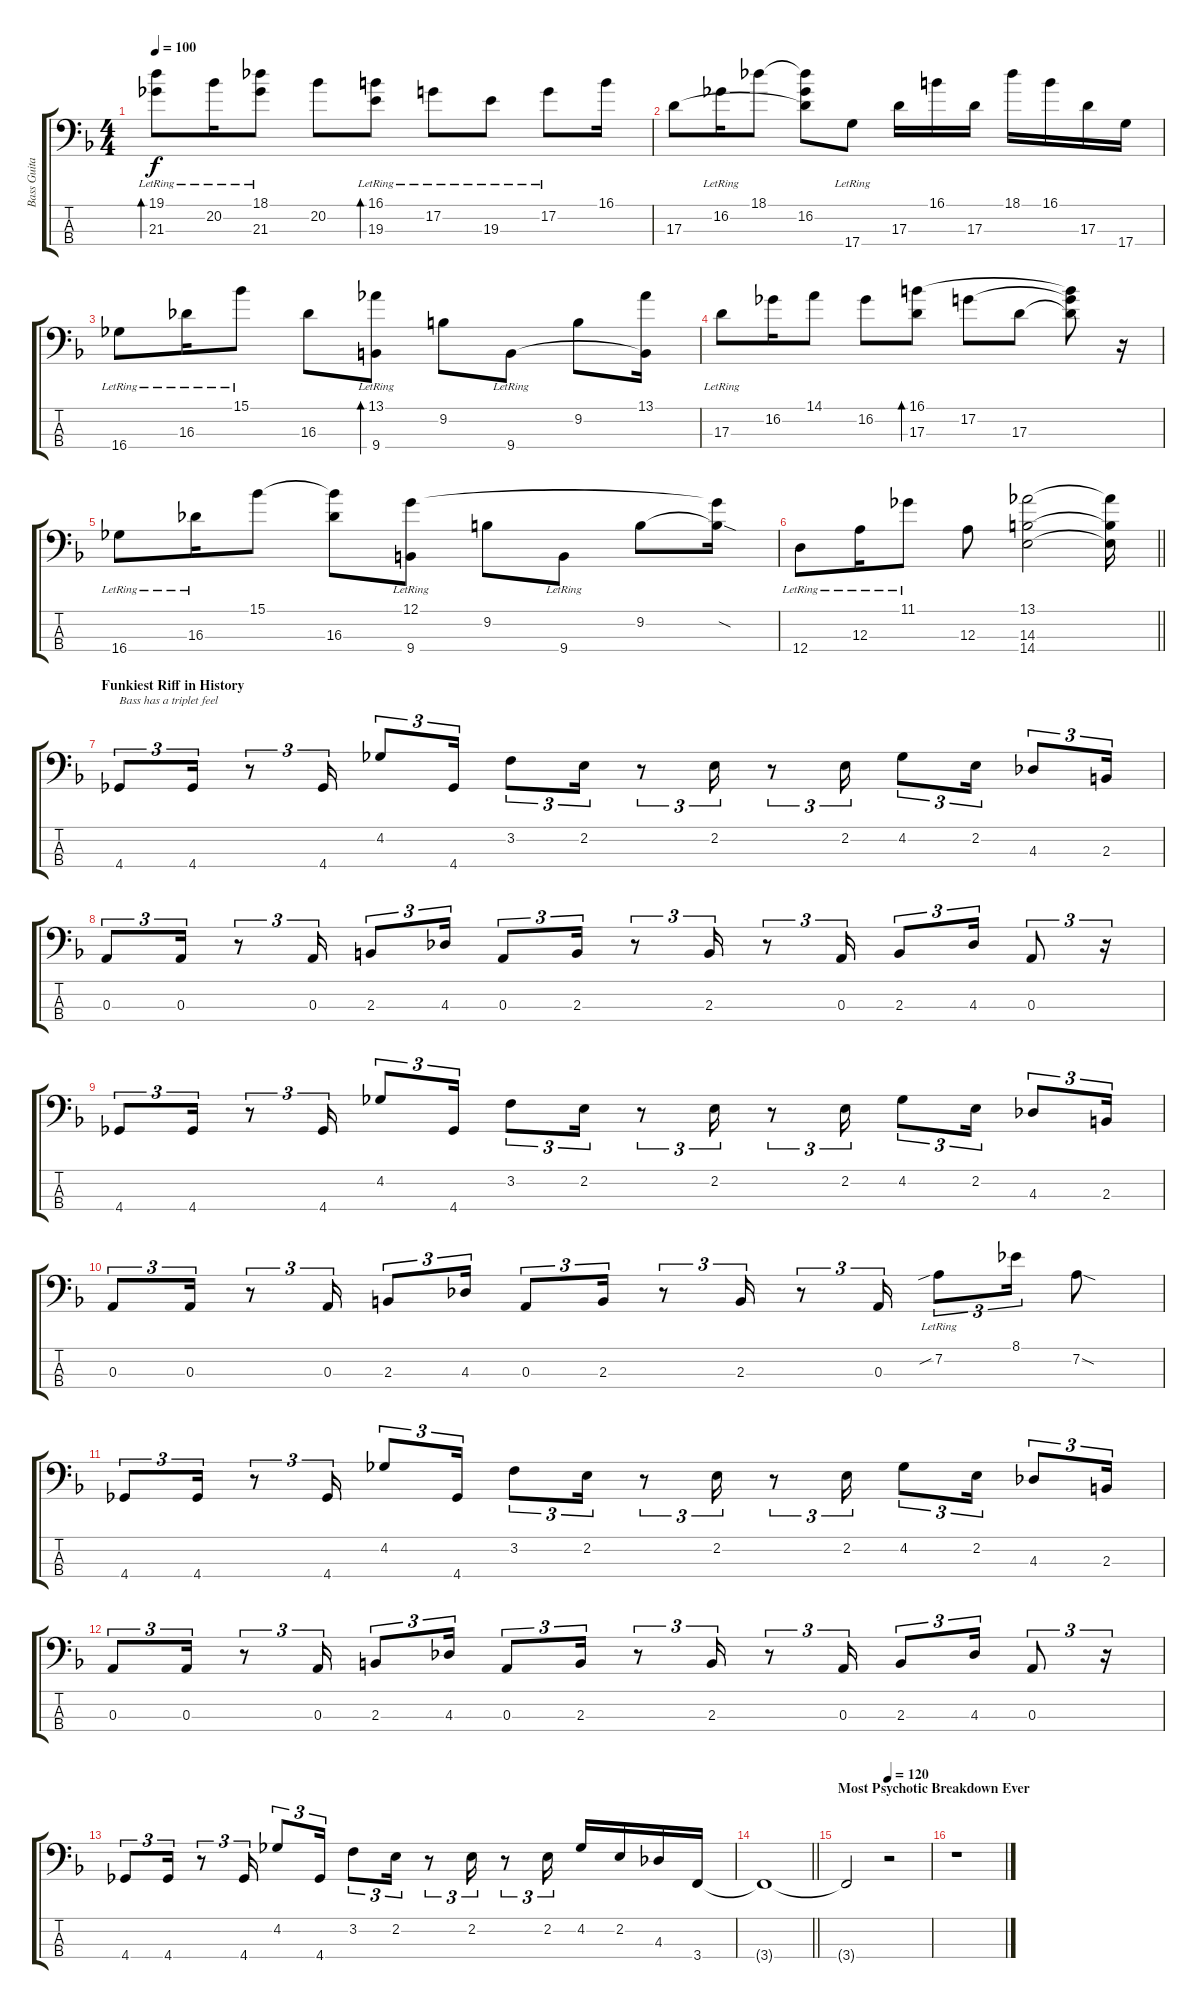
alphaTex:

\track ("Bass Guitar" "Bass Guita") {instrument electricbassfinger}
\staff {score tabs}
\tuning (G2 D2 A1 D1) {hide}
\ts (4 4)
\tempo 100
\clef f4
\ks dminor
(19.1 21.3{lr}).8{bd 120 dy f} 20.2{lr}.16 (18.1{lr} 21.3{lr}).8 20.2.8 (16.1{lr} 19.3{lr}).8{bd 120} 17.2{lr}.8 19.3{lr}.8 17.2{lr}.8 16.1.16 |
17.3.8 16.2{lr}.16 18.1.8 (18.1{t} 16.2 17.3{t}).8 17.4{lr}.8 17.3.16 16.1.16 17.3.16 18.1.16 16.1.16 17.3.16 17.4.16 |
16.4{lr}.8 16.3{lr}.16 15.1{lr}.8 16.3.8 (13.1{lr} 9.4).8{bd 120} 9.2.8 9.4{lr}.8 9.2.8 (13.1 9.4{t}).16 |
17.3{lr}.8 16.2.16 14.1.8 16.2.8 (16.1 17.3).8{bd 120} 17.2.8 17.3.8 (16.1{t} 17.2{t} 17.3{t}).8 r.16 |
16.4{lr}.8 16.3{lr}.16 15.1.8 (15.1{t} 16.3).8 (12.1 9.4{lr}).8 9.2.8 9.4{lr}.8 9.2.8 (12.1{t} 9.2{sod t}).16 |
\barLineRight lightlight
12.4{lr}.8 12.3{lr}.16 11.1{lr}.8 12.3.8 (13.1 14.3 14.4).2 (13.1{t} 14.3{t} 14.4{t}).16 |
\section ("" "Funkiest Riff in History")
4.4.8{tu (3 2) txt "Bass has a triplet feel"} 4.4.16{tu (3 2)} r.8{tu (3 2)} 4.4.16{tu (3 2)} 4.2.8{tu (3 2)} 4.4.16{tu (3 2)} 3.2.8{tu (3 2)} 2.2.16{tu (3 2)} r.8{tu (3 2)} 2.2.16{tu (3 2)} r.8{tu (3 2)} 2.2.16{tu (3 2)} 4.2.8{tu (3 2)} 2.2.16{tu (3 2)} 4.3.8{tu (3 2)} 2.3.16{tu (3 2)} |
0.3.8{tu (3 2)} 0.3.16{tu (3 2)} r.8{tu (3 2)} 0.3.16{tu (3 2)} 2.3.8{tu (3 2)} 4.3.16{tu (3 2)} 0.3.8{tu (3 2)} 2.3.16{tu (3 2)} r.8{tu (3 2)} 2.3.16{tu (3 2)} r.8{tu (3 2)} 0.3.16{tu (3 2)} 2.3.8{tu (3 2)} 4.3.16{tu (3 2)} 0.3.8{tu (3 2)} r.16{tu (3 2)} |
4.4.8{tu (3 2)} 4.4.16{tu (3 2)} r.8{tu (3 2)} 4.4.16{tu (3 2)} 4.2.8{tu (3 2)} 4.4.16{tu (3 2)} 3.2.8{tu (3 2)} 2.2.16{tu (3 2)} r.8{tu (3 2)} 2.2.16{tu (3 2)} r.8{tu (3 2)} 2.2.16{tu (3 2)} 4.2.8{tu (3 2)} 2.2.16{tu (3 2)} 4.3.8{tu (3 2)} 2.3.16{tu (3 2)} |
0.3.8{tu (3 2)} 0.3.16{tu (3 2)} r.8{tu (3 2)} 0.3.16{tu (3 2)} 2.3.8{tu (3 2)} 4.3.16{tu (3 2)} 0.3.8{tu (3 2)} 2.3.16{tu (3 2)} r.8{tu (3 2)} 2.3.16{tu (3 2)} r.8{tu (3 2)} 0.3.16{tu (3 2)} 7.2{sib lr}.8{tu (3 2)} 8.1.16{tu (3 2)} 7.2{sod}.8 |
4.4.8{tu (3 2)} 4.4.16{tu (3 2)} r.8{tu (3 2)} 4.4.16{tu (3 2)} 4.2.8{tu (3 2)} 4.4.16{tu (3 2)} 3.2.8{tu (3 2)} 2.2.16{tu (3 2)} r.8{tu (3 2)} 2.2.16{tu (3 2)} r.8{tu (3 2)} 2.2.16{tu (3 2)} 4.2.8{tu (3 2)} 2.2.16{tu (3 2)} 4.3.8{tu (3 2)} 2.3.16{tu (3 2)} |
0.3.8{tu (3 2)} 0.3.16{tu (3 2)} r.8{tu (3 2)} 0.3.16{tu (3 2)} 2.3.8{tu (3 2)} 4.3.16{tu (3 2)} 0.3.8{tu (3 2)} 2.3.16{tu (3 2)} r.8{tu (3 2)} 2.3.16{tu (3 2)} r.8{tu (3 2)} 0.3.16{tu (3 2)} 2.3.8{tu (3 2)} 4.3.16{tu (3 2)} 0.3.8{tu (3 2)} r.16{tu (3 2)} |
4.4.8{tu (3 2)} 4.4.16{tu (3 2)} r.8{tu (3 2)} 4.4.16{tu (3 2)} 4.2.8{tu (3 2)} 4.4.16{tu (3 2)} 3.2.8{tu (3 2)} 2.2.16{tu (3 2)} r.8{tu (3 2)} 2.2.16{tu (3 2)} r.8{tu (3 2)} 2.2.16{tu (3 2)} 4.2.16 2.2.16 4.3.16 3.4.16 |
\barLineRight lightlight
3.4{t}.1 |
\section ("" "Most Psychotic Breakdown Ever")
\tempo (120 0.5)
3.4{t}.2 r.2 |
r.1
